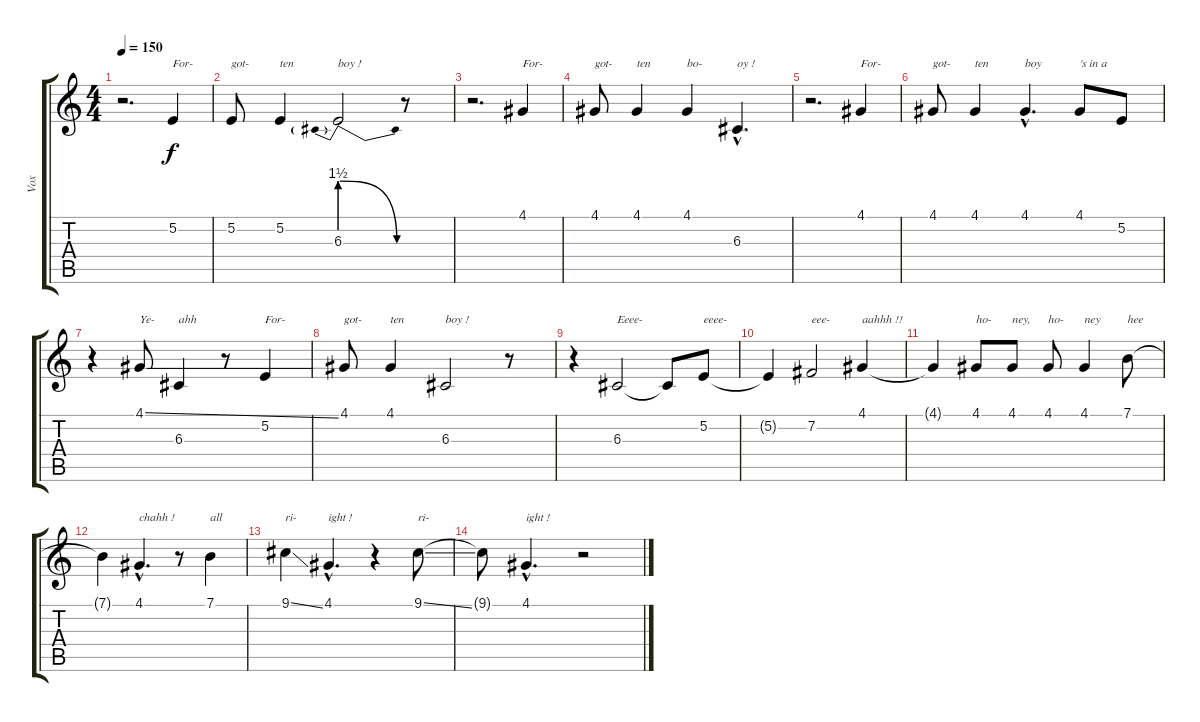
\track ("Vox" "Vox") {instrument oboe}
\staff {score tabs}
\tuning (E4 B3 G3 D3 A2 E2) {hide}
\ts (4 4)
\section ("" "")
\tempo 150
\clef g2
\ks c
r.2{d dy f} 5.2.4{txt "For-"} |
5.2.8{txt "got-"} 5.2.4{txt "ten"} 6.3{be (prebendrelease 0 6 60 0)}.2{txt "boy !"} r.8 |
r.2{d} 4.1.4{txt "For-"} |
4.1.8{txt "got-"} 4.1.4{txt "ten"} 4.1.4{txt "bo-"} 6.3{hac}.4{d txt "oy !"} |
\section ("" "")
r.2{d} 4.1.4{txt "For-"} |
4.1.8{txt "got-"} 4.1.4{txt "ten"} 4.1{hac}.4{d txt "boy"} 4.1.8{txt "'s in a"} 5.2.8 |
r.4 4.1{ss}.8{txt "Ye-"} 6.3.4{txt "ahh"} r.8 5.2.4{txt "For-"} |
4.1.8{txt "got-"} 4.1.4{txt "ten"} 6.3.2{txt "boy !"} r.8 |
\section ("" "")
r.4 6.3.2{txt "Eeee-"} 6.3{t}.8 5.2.8{txt "eeee-"} |
5.2{t}.4 7.2.2{txt "eee-"} 4.1.4{txt "aahhh !!"} |
4.1{t}.4 4.1.8{txt "ho-"} 4.1.8{txt "ney,"} 4.1.8{txt "ho-"} 4.1.4{txt "ney"} 7.1.8{txt "hee"} |
7.1{t}.4 4.1{hac}.4{d txt "chahh !"} r.8 7.1.4{txt "all"} |
\section ("" "")
9.1{ss}.4{txt "ri-"} 4.1{hac}.4{d txt "ight !"} r.4 9.1{ss}.8{txt "ri-"} |
9.1{t}.8 4.1{hac}.4{d txt "ight !"} r.2
